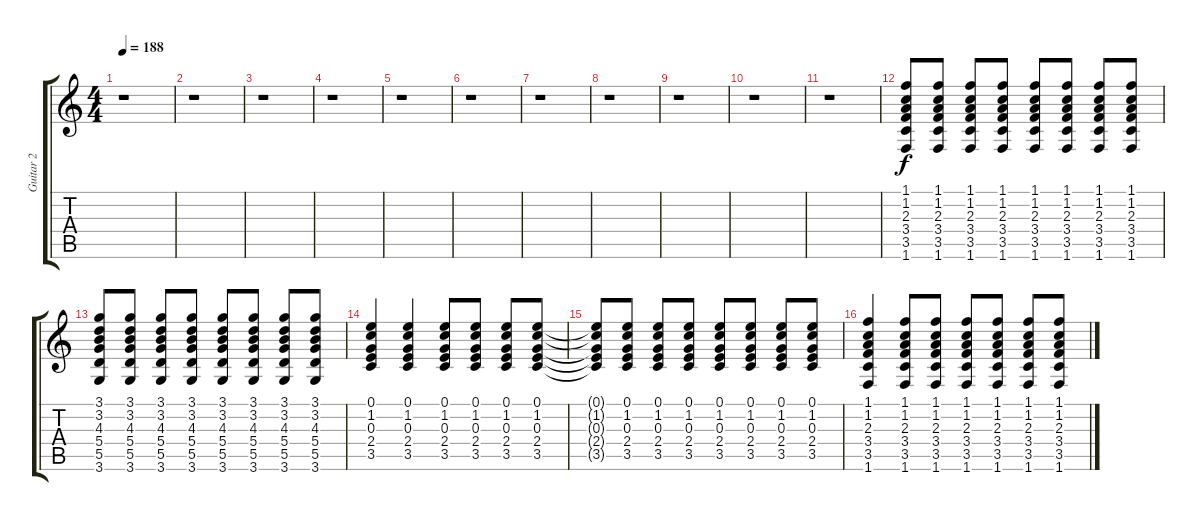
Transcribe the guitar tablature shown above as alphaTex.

\track ("Guitar 2" "Guitar 2") {instrument acousticguitarnylon}
\staff {score tabs}
\tuning (E4 B3 G3 D3 A2 E2) {hide}
\ts (4 4)
\tempo 188
\clef g2
\ks c
r.1{dy f} |
r.1 |
r.1 |
r.1 |
r.1 |
r.1 |
r.1 |
r.1 |
r.1 |
r.1 |
r.1 |
(1.1 1.2 2.3 3.4 3.5 1.6).8{balance 8} (1.1 1.2 2.3 3.4 3.5 1.6).8 (1.1 1.2 2.3 3.4 3.5 1.6).8 (1.1 1.2 2.3 3.4 3.5 1.6).8 (1.1 1.2 2.3 3.4 3.5 1.6).8 (1.1 1.2 2.3 3.4 3.5 1.6).8 (1.1 1.2 2.3 3.4 3.5 1.6).8 (1.1 1.2 2.3 3.4 3.5 1.6).8 |
(3.1 3.2 4.3 5.4 5.5 3.6).8 (3.1 3.2 4.3 5.4 5.5 3.6).8 (3.1 3.2 4.3 5.4 5.5 3.6).8 (3.1 3.2 4.3 5.4 5.5 3.6).8 (3.1 3.2 4.3 5.4 5.5 3.6).8 (3.1 3.2 4.3 5.4 5.5 3.6).8 (3.1 3.2 4.3 5.4 5.5 3.6).8 (3.1 3.2 4.3 5.4 5.5 3.6).8 |
(0.1 1.2 0.3 2.4 3.5).4 (0.1 1.2 0.3 2.4 3.5).4 (0.1 1.2 0.3 2.4 3.5).8 (0.1 1.2 0.3 2.4 3.5).8 (0.1 1.2 0.3 2.4 3.5).8 (0.1 1.2 0.3 2.4 3.5).8 |
(0.1{t} 1.2{t} 0.3{t} 2.4{t} 3.5{t}).8 (0.1 1.2 0.3 2.4 3.5).8 (0.1 1.2 0.3 2.4 3.5).8 (0.1 1.2 0.3 2.4 3.5).8 (0.1 1.2 0.3 2.4 3.5).8 (0.1 1.2 0.3 2.4 3.5).8 (0.1 1.2 0.3 2.4 3.5).8 (0.1 1.2 0.3 2.4 3.5).8 |
(1.1 1.2 2.3 3.4 3.5 1.6).4 (1.1 1.2 2.3 3.4 3.5 1.6).8 (1.1 1.2 2.3 3.4 3.5 1.6).8 (1.1 1.2 2.3 3.4 3.5 1.6).8 (1.1 1.2 2.3 3.4 3.5 1.6).8 (1.1 1.2 2.3 3.4 3.5 1.6).8 (1.1 1.2 2.3 3.4 3.5 1.6).8
